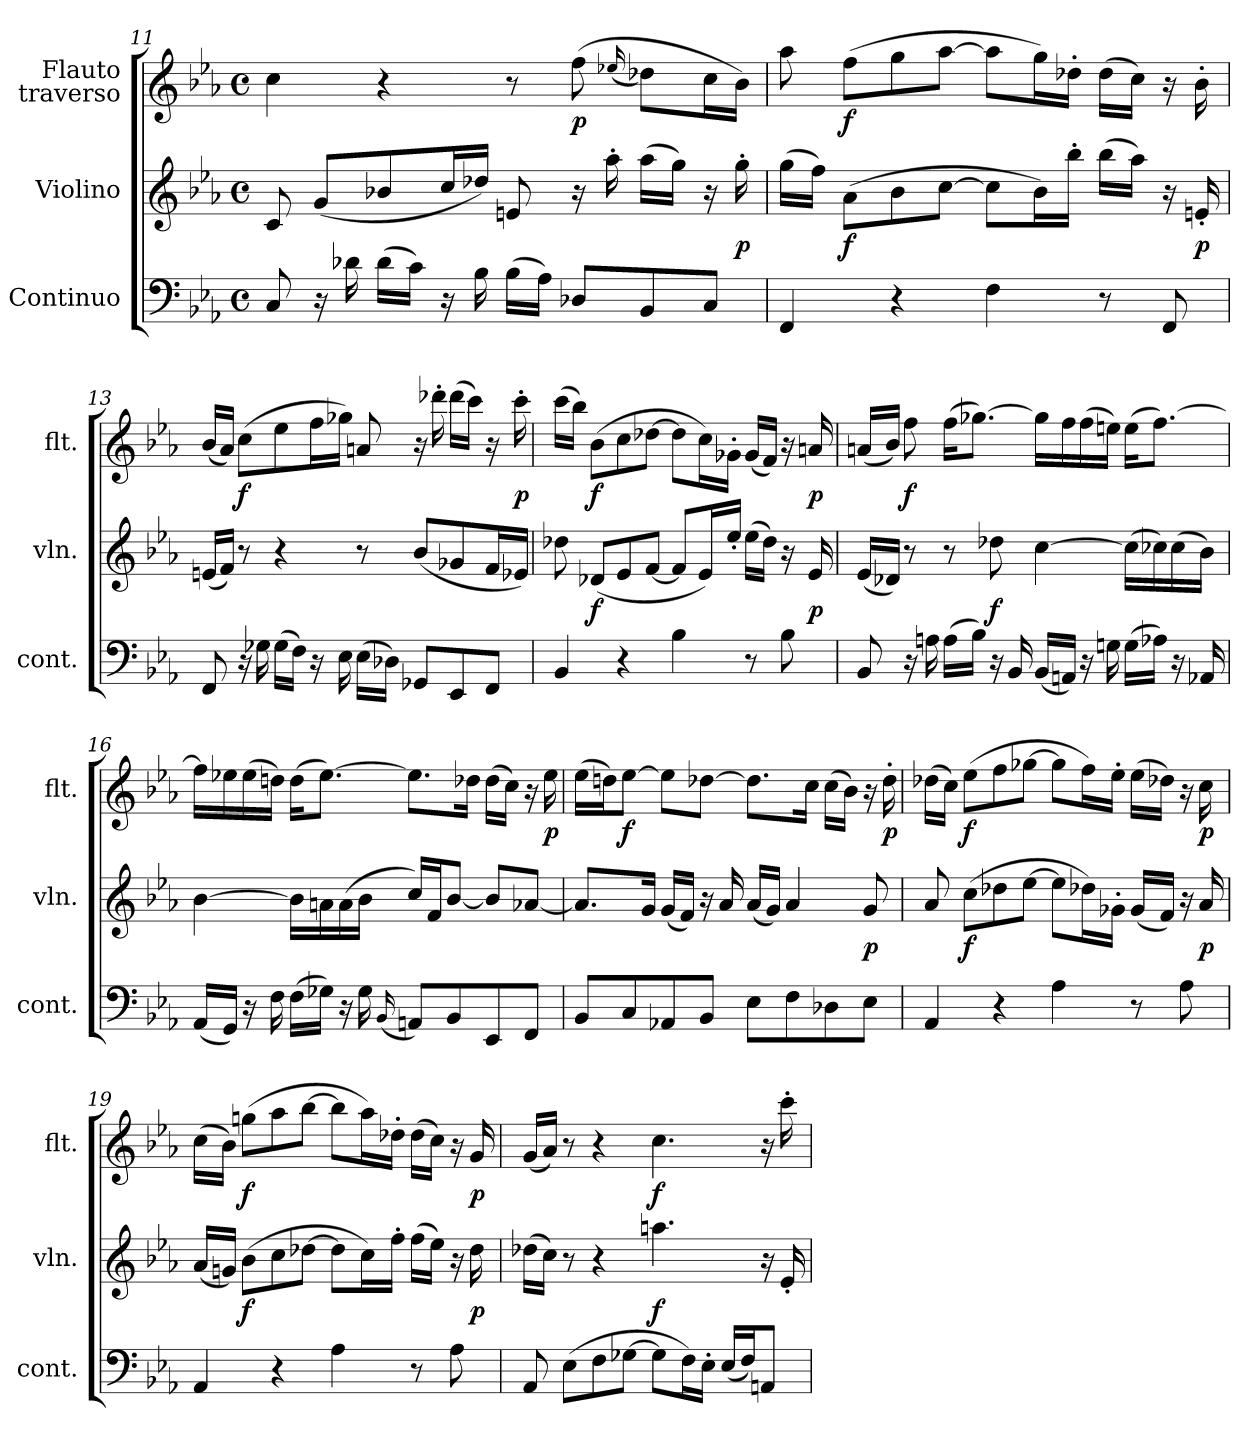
**kern	**kern	**dynam	**kern	**dynam
*part3	*part2	*part2	*part1	*part1
*staff3	*staff2	*staff2	*staff1	*staff1
*I"Continuo	*I"Violino	*	*I"Flauto\ntraverso	*
*I'cont.	*I'vln.	*	*I'flt.	*
*clefF4	*clefG2	*	*clefG2	*
*k[b-e-a-]	*k[b-e-a-]	*	*k[b-e-a-]	*
*E-:	*E-:	*	*E-:	*
*M4/4	*M4/4	*	*M4/4	*
*met(c)	*met(c)	*	*met(c)	*
=11	=11	=11	=11	=11
8C	8c	.	4cc	.
16r	(8g/L	.	.	.
16d-X	.	.	.	.
(16d-LL	8b-X/	.	4r	.
16cJJ)	.	.	.	.
16r	16cc/L	.	.	.
16B-	16dd-X/JJ)	.	.	.
(16B-LL	8en	.	8r	.
16A-JJ)	.	.	.	.
8D-XL	16r	.	(8ff	p
.	16aa-'	.	.	.
.	.	.	(16qqee-X/	.
8BB-	(16aa-LL	.	8dd-XL)	.
.	16ggJJ)	.	.	.
8CJ	16r	.	16ccL	.
.	16gg'	p	16b-JJ)	.
=12	=12	=12	=12	=12
4FF	(16ggLL	.	8aa-	.
.	16ffJJ)	.	.	.
.	(8a-L	f	(8ffL	f
4r	8b-	.	8gg	.
.	[8ccJ	.	[8aa-J	.
4F	8ccL]	.	8aa-L]	.
.	16b-L)	.	16ggL)	.
.	16bb-'JJ	.	16dd-X'JJ	.
8r	(16bb-LL	.	(16dd-LL	.
.	16aa-JJ)	.	16ccJJ)	.
8FF	16r	.	16r	.
.	16en'	p	16b-'	.
=13	=13	=13	=13	=13
8FF	(16enLL	.	(16b-LL	.
.	16fJJ)	.	16a-JJ)	.
16r	8r	.	(8ccL	f
16G-X	.	.	.	.
(16G-LL	4r	.	8ee-	.
16FJJ)	.	.	.	.
16r	.	.	16ffL	.
16E-	.	.	16gg-XJJ)	.
(16E-LL	8r	.	8an	.
16D-XJJ)	.	.	.	.
8GG-XL	(8b-L	.	16r	.
.	.	.	16ddd-X'	.
8EE-	8g-X	.	(16ddd-LL	.
.	.	.	16cccJJ)	.
8FFJ	16fL	.	16r	.
.	16e-XJJ)	.	16ccc'	p
=14	=14	=14	=14	=14
4BB-	8dd-X	.	(16cccLL	.
.	.	.	16bb-JJ)	.
.	(8d-XL	f	(8b-L	f
4r	8e-	.	8cc	.
.	[8fJ	.	[8dd-XJ	.
4B-	8fL]	.	8dd-L]	.
.	16e-L)	.	16ccL)	.
.	16ee-'JJ	.	16g-X'JJ	.
8r	(16ee-LL	.	(16g-LL	.
.	16dd-JJ)	.	16fJJ)	.
8B-	16r	.	16r	.
.	16e-	p	16an	p
=15	=15	=15	=15	=15
8BB-	(16e-LL	.	(16anLL	.
.	16d-XJJ)	.	16b-JJ)	.
16r	8r	.	8ff	f
16An	.	.	.	.
(16ALL	8r	.	(16ffKL	.
16B-JJ)	.	.	[8.gg-XJ)	.
16r	8dd-X	f	.	.
16BB-	.	.	.	.
(16BB-LL	[4cc	.	16gg-LL]	.
16AAnJJ)	.	.	16ff	.
16r	.	.	(16ff	.
16Gn	.	.	16eenJJ)	.
(16GLL	(16ccLL]	.	(16eeKL	.
16A-XJJ)	16cc-X)	.	[8.ffJ)	.
16r	(16cc-	.	.	.
16AA-X	16b-JJ)	.	.	.
=16	=16	=16	=16	=16
(16AA-LL	[4b-	.	16ffLL]	.
16GGJJ)	.	.	16ee-X	.
16r	.	.	(16ee-	.
16F	.	.	16ddnJJ)	.
(16FLL	16b-\LL]	.	(16ddKL	.
16G-XJJ)	16an\	.	[8.ee-J)	.
16r	(16a\	.	.	.
16G-	16b-\JJ	.	.	.
(16qqBB-/	.	.	.	.
8AAnL)	16ccLL)	.	8.ee-L]	.
.	16fJ	.	.	.
8BB-	[8b-J	.	.	.
.	.	.	16dd-XJk	.
8EE-	8b-L]	.	(16dd-LL	.
.	.	.	16ccJJ)	.
8FFJ	[8a-XJ	.	16r	.
.	.	.	16ee-	p
=17	=17	=17	=17	=17
8BB-L	8.a-L]	.	(16ee-LL	.
.	.	.	16ddnJ)	.
8C	.	.	[8ee-J	f
.	16gJk	.	.	.
8AA-X	(16gLL	.	8ee-L]	.
.	16fJJ)	.	.	.
8BB-J	16r	.	[8dd-XJ	.
.	16a-	.	.	.
8E-L	(16a-LL	.	8.dd-L]	.
.	16gJJ)	.	.	.
8F	4a-	.	.	.
.	.	.	16ccJk	.
8D-X	.	.	(16ccLL	.
.	.	.	16b-JJ)	.
8E-J	8g	p	16r	.
.	.	.	16dd-'	p
=18	=18	=18	=18	=18
4AA-	8a-	.	(16dd-XLL	.
.	.	.	16ccJJ)	.
.	(8ccL	f	(8ee-L	f
4r	8dd-X	.	8ff	.
.	[8ee-J	.	[8gg-XJ	.
4A-	8ee-L]	.	8gg-L]	.
.	16dd-XL)	.	16ffL)	.
.	16g-X'JJ	.	16ee-'JJ	.
8r	(16g-LL	.	(16ee-LL	.
.	16fJJ)	.	16dd-XJJ)	.
8A-	16r	.	16r	.
.	16a-	p	16cc	p
=19	=19	=19	=19	=19
4AA-	(16a-LL	.	(16ccLL	.
.	16gnJJ)	.	16b-JJ)	.
.	(8b-L	f	(8ggnL	f
4r	8cc	.	8aa-	.
.	[8dd-XJ	.	[8bb-J	.
4A-	8dd-L]	.	8bb-L]	.
.	16ccL)	.	16aa-L)	.
.	16ff'JJ	.	16dd-X'JJ	.
8r	(16ffLL	.	(16dd-LL	.
.	16ee-JJ)	.	16ccJJ)	.
8A-	16r	.	16r	.
.	16dd-	p	16g	p
=20	=20	=20	=20	=20
8AA-	(16dd-XLL	.	(16gLL	.
.	16ccJJ)	.	16a-JJ)	.
(8E-L	8r	.	8r	.
8F	4r	.	4r	.
[8G-XJ	.	.	.	.
8G-L]	4.aan	f	4.cc	f
16FL)	.	.	.	.
16E-'JJ	.	.	.	.
(16E-LL	.	.	.	.
16FJ)	.	.	.	.
8AAnJ	16r	.	16r	.
.	16e-'	.	16ccc'	.
=	=	=	=	=
*-	*-	*-	*-	*-
